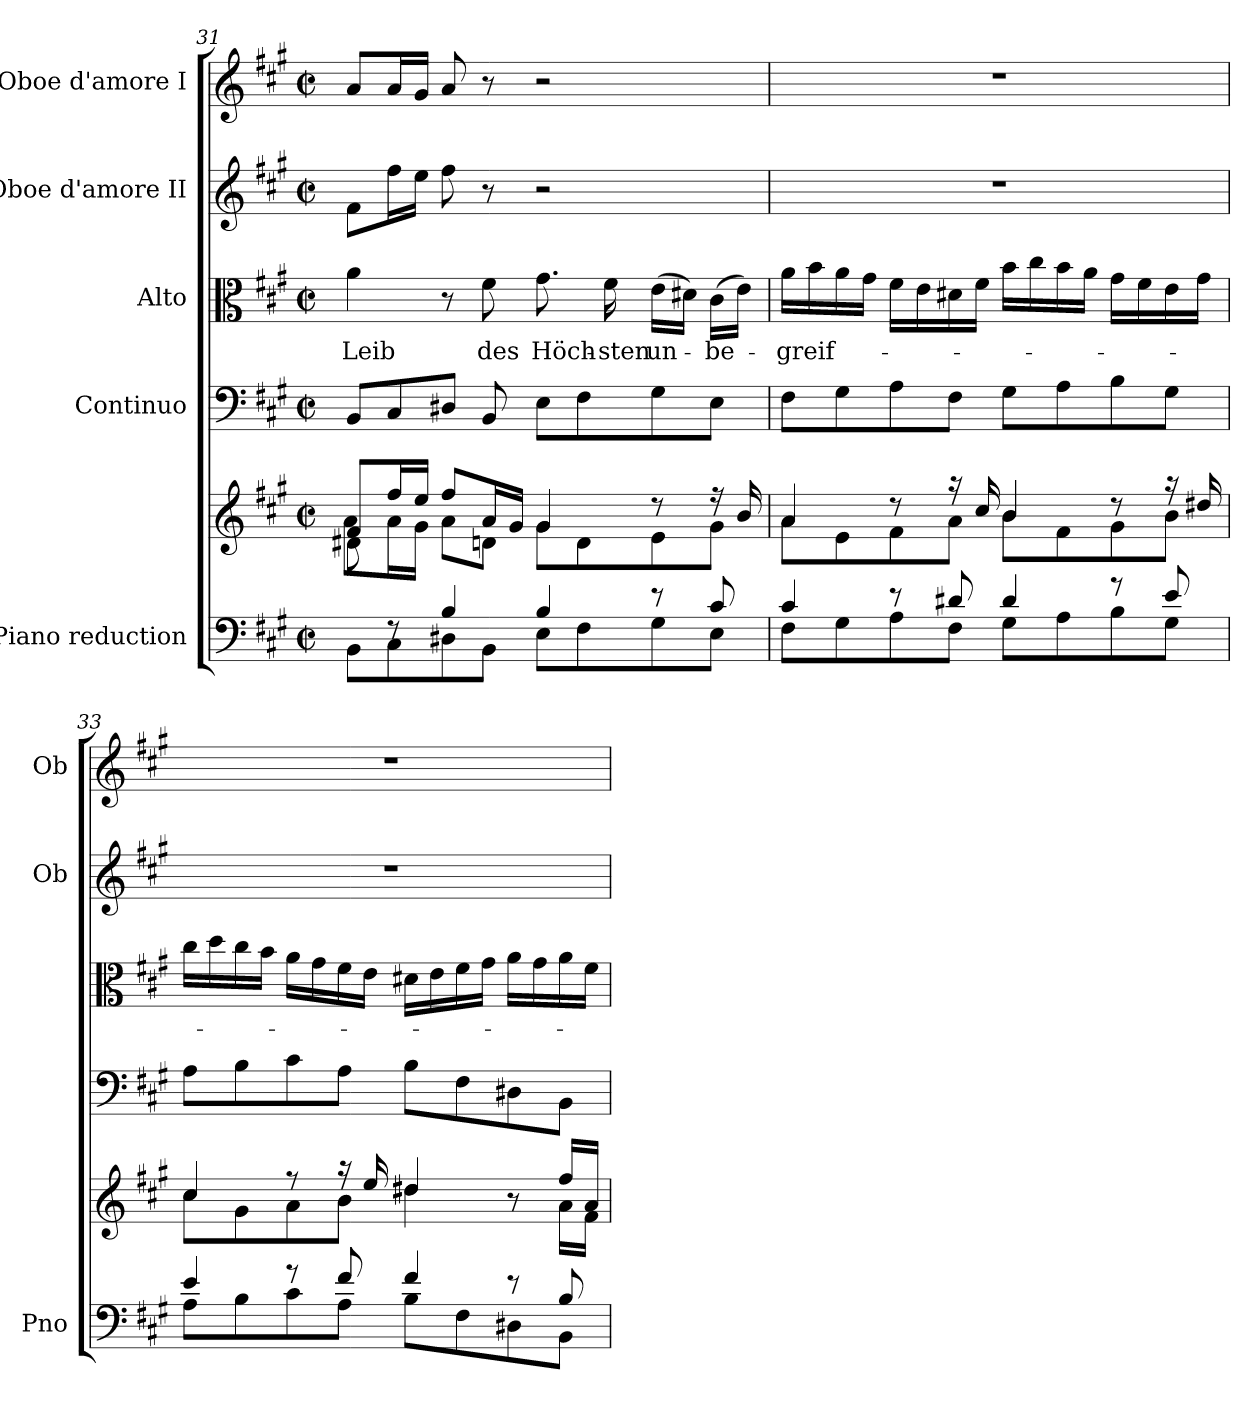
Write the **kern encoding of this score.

**kern	**kern	**kern	**kern	**text	**kern	**kern
*part5	*part5	*part4	*part3	*part3	*part2	*part1
*staff6	*staff5	*staff4	*staff3	*staff3	*staff2	*staff1
*I"Piano reduction	*	*I"Continuo	*I"Alto	*	*I"Oboe d'amore II	*I"Oboe d'amore I
*I'Pno	*	*	*	*	*I'Ob	*I'Ob
*clefF4	*clefG2	*clefF4	*clefC3	*	*clefG2	*clefG2
*k[f#c#g#]	*k[f#c#g#]	*k[f#c#g#]	*k[f#c#g#]	*	*k[f#c#g#]	*k[f#c#g#]
*M2/2	*M2/2	*M2/2	*M2/2	*	*M2/2	*M2/2
*met(c|)	*met(c|)	*met(c|)	*met(c|)	*	*met(c|)	*met(c|)
=31	=31	=31	=31	=31	=31	=31
*^	*^	*	*	*	*	*
*	*	*	*^	*	*	*	*	*
!	!	!	!	!	!	!	!LO:LY:b	!	!
8ryy	8BB\L	8f#/L	8a\L	8d#X\	8BB/L	4a\	Leib	8f#\L	8a/L
8rF	8C#\	16ff#/L	16a\L	2..ryy	8C#/	.	.	16ff#\L	16a/L
.	.	16ee/JJ	16g#\JJ	.	.	.	.	16ee\JJ	16g#/JJ
4B/	8D#X\	8ff#/L	8a\L	.	8D#X/J	8r	.	8ff#\	8a/
!	!	!	!	!	!	!	!LO:LY:b	!	!
.	8BB\J	16a/L	8d\J	.	8BB/	8f#\	des	8r	8r
.	.	16g#/JJ	.	.	.	.	.	.	.
!	!	!	!	!	!	!	!LO:LY:b	!	!
4B/	8E\L	4g#/	8g#\L	.	8E\L	8.g#\	Höch-	2r	2r
.	8F#\	.	8d\	.	8F#\	.	.	.	.
!	!	!	!	!	!	!	!LO:LY:b	!	!
.	.	.	.	.	.	16f#\	-sten	.	.
!	!	!	!	!	!	!	!LO:LY:b	!	!
8r	8G#\	8r	8e\	.	8G#\	(>16e\LL	un-	.	.
.	.	.	.	.	.	16d#X\JJ)	.	.	.
!	!	!	!	!	!	!	!LO:LY:b	!	!
8c#/	8E\J	16r	8g#\J	.	8E\J	(>16c#\LL	-be-	.	.
.	.	16b/	.	.	.	16e\JJ)	.	.	.
*	*	*	*v	*v	*	*	*	*	*
=32	=32	=32	=32	=32	=32	=32	=32	=32
!	!	!	!	!	!	!LO:LY:b	!	!
4c#/	8F#\L	4a/	8a\L	8F#\L	16a\LL	-greif-	1r	1r
.	.	.	.	.	16b\	.	.	.
.	8G#\	.	8e\	8G#\	16a\	.	.	.
.	.	.	.	.	16g#\JJ	.	.	.
8r	8A\	8r	8f#\	8A\	16f#\LL	.	.	.
.	.	.	.	.	16e\	.	.	.
8d#X/	8F#\J	16r	8a\J	8F#\J	16d#X\	.	.	.
.	.	16cc#/	.	.	16f#\JJ	.	.	.
4d#/	8G#\L	4b/	8b\L	8G#\L	16b\LL	.	.	.
.	.	.	.	.	16cc#\	.	.	.
.	8A\	.	8f#\	8A\	16b\	.	.	.
.	.	.	.	.	16a\JJ	.	.	.
8r	8B\	8r	8g#\	8B\	16g#\LL	.	.	.
.	.	.	.	.	16f#\	.	.	.
8e/	8G#\J	16r	8b\J	8G#\J	16e\	.	.	.
.	.	16dd#X/	.	.	16g#\JJ	.	.	.
!!LO:LB:g=z
=33	=33	=33	=33	=33	=33	=33	=33	=33
4e/	8A\L	4cc#/	8cc#\L	8A\L	16cc#\LL	.	1r	1r
.	.	.	.	.	16dd\	.	.	.
.	8B\	.	8g#\	8B\	16cc#\	.	.	.
.	.	.	.	.	16b\JJ	.	.	.
8r	8c#\	8r	8a\	8c#\	16a\LL	.	.	.
.	.	.	.	.	16g#\	.	.	.
8f#/	8A\J	16r	8b\J	8A\J	16f#\	.	.	.
.	.	16ee/	.	.	16e\JJ	.	.	.
4f#/	8B\L	4dd#X/	4dd#\	8B\L	16d#X\LL	.	.	.
.	.	.	.	.	16e\	.	.	.
.	8F#\	.	.	8F#\	16f#\	.	.	.
.	.	.	.	.	16g#\JJ	.	.	.
8r	8D#X\	8r	8ryy	8D#X\	16a\LL	.	.	.
.	.	.	.	.	16g#\	.	.	.
8B/	8BB\J	16ff#/LL	16a\LL	8BB\J	16a\	.	.	.
.	.	16a/JJ	16f#\JJ	.	16f#\JJ	.	.	.
*v	*v	*	*	*	*	*	*	*
*	*v	*v	*	*	*	*	*
=	=	=	=	=	=	=
*-	*-	*-	*-	*-	*-	*-
